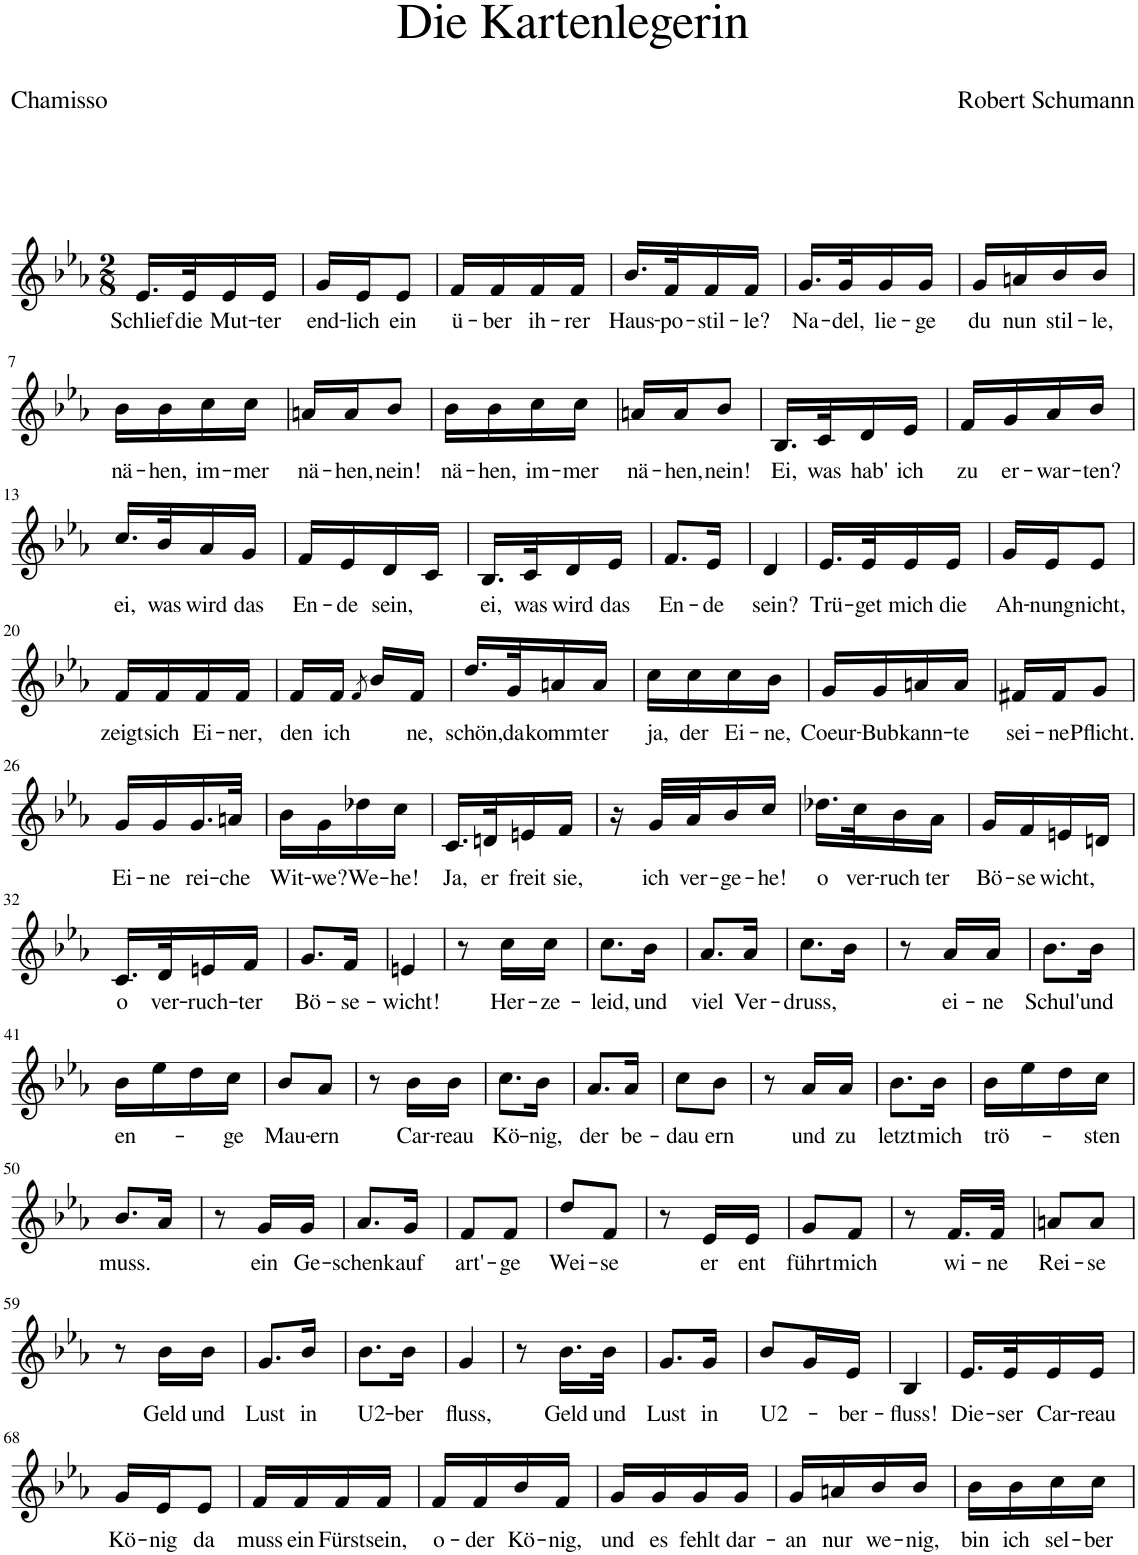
**kern	**text
*part1	*part1
*staff1	*staff1
*I"Piano	*
*I'Pno	*
*clefG2	*
*k[b-e-a-]	*
*M2/8	*
=1	=1
!	!LO:LY:b
16.e-/LL	Schlief
!	!LO:LY:b
32e-/K	die
!	!LO:LY:b
16e-/	Mut-
!	!LO:LY:b
16e-/JJ	-ter
=2	=2
!	!LO:LY:b
16g/LL	end-
!	!LO:LY:b
16e-/J	-lich
!	!LO:LY:b
8e-/J	ein
=3	=3
!	!LO:LY:b
16f/LL	ü-
!	!LO:LY:b
16f/	-ber
!	!LO:LY:b
16f/	ih-
!	!LO:LY:b
16f/JJ	-rer
=4	=4
!	!LO:LY:b
16.b-/LL	Haus-
!	!LO:LY:b
32f/K	-po-
!	!LO:LY:b
16f/	-stil-
!	!LO:LY:b
16f/JJ	-le?
=5	=5
!	!LO:LY:b
16.g/LL	Na-
!	!LO:LY:b
32g/K	-del,
!	!LO:LY:b
16g/	lie-
!	!LO:LY:b
16g/JJ	-ge
=6	=6
!	!LO:LY:b
16g/LL	du
!	!LO:LY:b
16an/	nun
!	!LO:LY:b
16b-/	stil-
!	!LO:LY:b
16b-/JJ	-le,
!!LO:LB:g=z
=7	=7
!	!LO:LY:b
16b-\LL	nä-
!	!LO:LY:b
16b-\	-hen,
!	!LO:LY:b
16cc\	im-
!	!LO:LY:b
16cc\JJ	-mer
=8	=8
!	!LO:LY:b
16an/LL	nä-
!	!LO:LY:b
16a/J	-hen,
!	!LO:LY:b
8b-/J	nein!
=9	=9
!	!LO:LY:b
16b-\LL	nä-
!	!LO:LY:b
16b-\	-hen,
!	!LO:LY:b
16cc\	im-
!	!LO:LY:b
16cc\JJ	-mer
=10	=10
!	!LO:LY:b
16an/LL	nä-
!	!LO:LY:b
16a/J	-hen,
!	!LO:LY:b
8b-/J	nein!
=11	=11
!	!LO:LY:b
16.B-/LL	Ei,
!	!LO:LY:b
32c/K	was
!	!LO:LY:b
16d/	hab'
!	!LO:LY:b
16e-/JJ	ich
=12	=12
!	!LO:LY:b
16f/LL	zu
!	!LO:LY:b
16g/	er-
!	!LO:LY:b
16a-/	-war-
!	!LO:LY:b
16b-/JJ	-ten?
!!LO:LB:g=z
=13	=13
!	!LO:LY:b
16.cc/LL	ei,
!	!LO:LY:b
32b-/K	was
!	!LO:LY:b
16a-/	wird
!	!LO:LY:b
16g/JJ	das
=14	=14
!	!LO:LY:b
16f/LL	En-
!	!LO:LY:b
16e-/	-de
!	!LO:LY:b
16d/	sein,
16c/JJ	.
=15	=15
!	!LO:LY:b
16.B-/LL	ei,
!	!LO:LY:b
32c/K	was
!	!LO:LY:b
16d/	wird
!	!LO:LY:b
16e-/JJ	das
=16	=16
!	!LO:LY:b
8.f/L	En-
!	!LO:LY:b
16e-/Jk	-de
=17	=17
!	!LO:LY:b
4d/	sein?
=18	=18
!	!LO:LY:b
16.e-/LL	Trü-
!	!LO:LY:b
32e-/K	-get
!	!LO:LY:b
16e-/	mich
!	!LO:LY:b
16e-/JJ	die
=19	=19
!	!LO:LY:b
16g/LL	Ah-
!	!LO:LY:b
16e-/J	-nung
!	!LO:LY:b
8e-/J	nicht,
!!LO:LB:g=z
=20	=20
!	!LO:LY:b
16f/LL	zeigt
!	!LO:LY:b
16f/	sich
!	!LO:LY:b
16f/	Ei-
!	!LO:LY:b
16f/JJ	-ner,
=21	=21
!	!LO:LY:b
16f/LL	den
!	!LO:LY:b
16f/JJ	ich
8qf/	.
16b-/LL	.
!	!LO:LY:b
16f/JJ	-ne,
=22	=22
!	!LO:LY:b
16.dd/LL	schön,
!	!LO:LY:b
32g/K	da
!	!LO:LY:b
16an/	kommt
!	!LO:LY:b
16a/JJ	er
=23	=23
!	!LO:LY:b
16cc\LL	ja,
!	!LO:LY:b
16cc\	der
!	!LO:LY:b
16cc\	Ei-
!	!LO:LY:b
16b-\JJ	-ne,
=24	=24
!	!LO:LY:b
16g/LL	Coeur-
!	!LO:LY:b
16g/	-Bub
!	!LO:LY:b
16an/	kann-
!	!LO:LY:b
16a/JJ	-te
=25	=25
!	!LO:LY:b
16f#X/LL	sei-
!	!LO:LY:b
16f#/J	-ne
!	!LO:LY:b
8g/J	Pflicht.
!!LO:LB:g=z
=26	=26
!	!LO:LY:b
16g/LL	Ei-
!	!LO:LY:b
16g/	-ne
!	!LO:LY:b
16.g/	rei-
!	!LO:LY:b
32an/JJk	-che
=27	=27
!	!LO:LY:b
16b-\LL	Wit-
!	!LO:LY:b
16g\	-we?
!	!LO:LY:b
16dd-X\	We-
!	!LO:LY:b
16cc\JJ	-he!
=28	=28
!	!LO:LY:b
16.c/LL	Ja,
!	!LO:LY:b
32dn/K	er
!	!LO:LY:b
16en/	freit
!	!LO:LY:b
16f/JJ	sie,
=29	=29
16r	.
!	!LO:LY:b
32g/LLL	ich
!	!LO:LY:b
32a-/J	ver-
!	!LO:LY:b
16b-/	-ge-
!	!LO:LY:b
16cc/JJ	-he!
=30	=30
!	!LO:LY:b
16.dd-X\LL	o
!	!LO:LY:b
32cc\K	ver-
!	!LO:LY:b
16b-\	-ruch
!	!LO:LY:b
16a-\JJ	-ter
=31	=31
!	!LO:LY:b
16g/LL	Bö-
!	!LO:LY:b
16f/	-se
!	!LO:LY:b
16en/	wicht,
16dn/JJ	.
!!LO:LB:g=z
=32	=32
!	!LO:LY:b
16.c/LL	o
!	!LO:LY:b
32d/K	ver-
!	!LO:LY:b
16en/	-ruch-
!	!LO:LY:b
16f/JJ	-ter
=33	=33
!	!LO:LY:b
8.g/L	Bö-
!	!LO:LY:b
16f/Jk	-se-
=34	=34
!	!LO:LY:b
4en/	-wicht!
=35	=35
8r	.
!	!LO:LY:b
16cc\LL	Her-
!	!LO:LY:b
16cc\JJ	-ze-
=36	=36
!	!LO:LY:b
8.cc\L	-leid,
!	!LO:LY:b
16b-\Jk	und
=37	=37
!	!LO:LY:b
8.a-/L	viel
!	!LO:LY:b
16a-/Jk	Ver-
=38	=38
!	!LO:LY:b
8.cc\L	-druss,
16b-\Jk	.
=39	=39
8r	.
!	!LO:LY:b
16a-/LL	ei-
!	!LO:LY:b
16a-/JJ	-ne
=40	=40
!	!LO:LY:b
8.b-\L	Schul'
!	!LO:LY:b
16b-\Jk	und
!!LO:LB:g=z
=41	=41
!	!LO:LY:b
16b-\LL	en-
16ee-\	.
16dd\	.
!	!LO:LY:b
16cc\JJ	-ge
=42	=42
!	!LO:LY:b
8b-/L	Mau-
!	!LO:LY:b
8a-/J	-ern
=43	=43
8r	.
!	!LO:LY:b
16b-\LL	Car-
!	!LO:LY:b
16b-\JJ	-reau
=44	=44
!	!LO:LY:b
8.cc\L	Kö-
!	!LO:LY:b
16b-\Jk	-nig,
=45	=45
!	!LO:LY:b
8.a-/L	der
!	!LO:LY:b
16a-/Jk	be-
=46	=46
!	!LO:LY:b
8cc\L	-dau
!	!LO:LY:b
8b-\J	-ern
=47	=47
8r	.
!	!LO:LY:b
16a-/LL	und
!	!LO:LY:b
16a-/JJ	zu
=48	=48
!	!LO:LY:b
8.b-\L	-letzt
!	!LO:LY:b
16b-\Jk	mich
=49	=49
!	!LO:LY:b
16b-\LL	trö-
16ee-\	.
16dd\	.
!	!LO:LY:b
16cc\JJ	-sten
!!LO:LB:g=z
=50	=50
!	!LO:LY:b
8.b-/L	muss.
16a-/Jk	.
=51	=51
8r	.
!	!LO:LY:b
16g/LL	ein
!	!LO:LY:b
16g/JJ	Ge-
=52	=52
!	!LO:LY:b
8.a-/L	-schenk
!	!LO:LY:b
16g/Jk	auf
=53	=53
!	!LO:LY:b
8f/L	art'-
!	!LO:LY:b
8f/J	-ge
=54	=54
!	!LO:LY:b
8dd/L	Wei-
!	!LO:LY:b
8f/J	-se
=55	=55
8r	.
!	!LO:LY:b
16e-/LL	er
!	!LO:LY:b
16e-/JJ	ent
=56	=56
!	!LO:LY:b
8g/L	-führt
!	!LO:LY:b
8f/J	mich
=57	=57
8r	.
!	!LO:LY:b
16.f/LL	wi-
!	!LO:LY:b
32f/JJk	-ne
=58	=58
!	!LO:LY:b
8an/L	Rei-
!	!LO:LY:b
8a/J	-se
!!LO:LB:g=z
=59	=59
8r	.
!	!LO:LY:b
16b-\LL	Geld
!	!LO:LY:b
16b-\JJ	und
=60	=60
!	!LO:LY:b
8.g/L	Lust
!	!LO:LY:b
16b-/Jk	in
=61	=61
!	!LO:LY:b
8.b-\L	U2-
!	!LO:LY:b
16b-\Jk	-ber
=62	=62
!	!LO:LY:b
4g/	-fluss,
=63	=63
8r	.
!	!LO:LY:b
16.b-\LL	Geld
!	!LO:LY:b
32b-\JJk	und
=64	=64
!	!LO:LY:b
8.g/L	Lust
!	!LO:LY:b
16g/Jk	in
=65	=65
!	!LO:LY:b
8b-/L	U2-
16g/L	.
!	!LO:LY:b
16e-/JJ	-ber-
=66	=66
!	!LO:LY:b
4B-/	-fluss!
=67	=67
!	!LO:LY:b
16.e-/LL	Die-
!	!LO:LY:b
32e-/K	-ser
!	!LO:LY:b
16e-/	Car-
!	!LO:LY:b
16e-/JJ	-reau
!!LO:LB:g=z
=68	=68
!	!LO:LY:b
16g/LL	Kö-
!	!LO:LY:b
16e-/J	-nig
!	!LO:LY:b
8e-/J	da
=69	=69
!	!LO:LY:b
16f/LL	muss
!	!LO:LY:b
16f/	ein
!	!LO:LY:b
16f/	Fürst
!	!LO:LY:b
16f/JJ	sein,
=70	=70
!	!LO:LY:b
16f/LL	o-
!	!LO:LY:b
16f/	-der
!	!LO:LY:b
16b-/	Kö-
!	!LO:LY:b
16f/JJ	-nig,
=71	=71
!	!LO:LY:b
16g/LL	und
!	!LO:LY:b
16g/	es
!	!LO:LY:b
16g/	fehlt
!	!LO:LY:b
16g/JJ	dar-
=72	=72
!	!LO:LY:b
16g/LL	an
!	!LO:LY:b
16an/	nur
!	!LO:LY:b
16b-/	we-
!	!LO:LY:b
16b-/JJ	-nig,
=73	=73
!	!LO:LY:b
16b-\LL	bin
!	!LO:LY:b
16b-\	ich
!	!LO:LY:b
16cc\	sel-
!	!LO:LY:b
16cc\JJ	-ber
=	=
*-	*-
